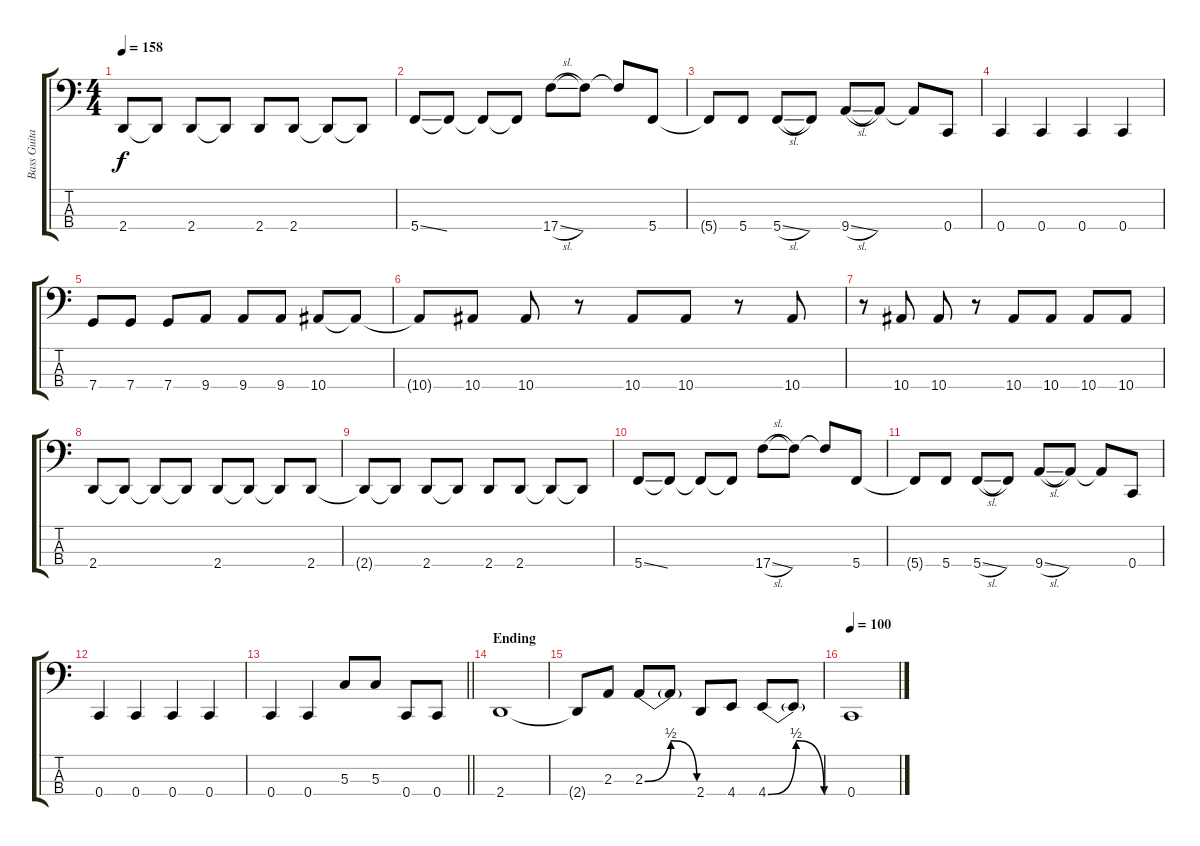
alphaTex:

\track ("Bass Guitar" "Bass Guita") {instrument electricbassfinger}
\staff {score tabs}
\tuning (F2 C2 G1 C1) {hide}
\ts (4 4)
\tempo 158
\clef f4
\ks c
2.4{t}.8{dy f} 2.4{t}.8 2.4.8 2.4{t}.8 2.4.8 2.4.8 2.4{t}.8 2.4{t}.8 |
5.4{ss}.8 5.4{t}.8 5.4{t}.8 5.4{t}.8 17.4{sl}.8 17.4{t}.8 17.4{t}.8 5.4.8 |
5.4{t}.8 5.4.8 5.4{sl}.8 5.4{t}.8 9.4{sl}.8 9.4{t}.8 9.4{t}.8 0.4.8 |
0.4.4 0.4.4 0.4.4 0.4.4 |
7.4.8 7.4.8 7.4.8 9.4.8 9.4.8 9.4.8 10.4.8 10.4{t}.8 |
10.4{t}.8 10.4.8 10.4.8 r.8 10.4.8 10.4.8 r.8 10.4.8 |
r.8 10.4.8 10.4.8 r.8 10.4.8 10.4.8 10.4.8 10.4.8 |
2.4.8 2.4{t}.8 2.4{t}.8 2.4{t}.8 2.4.8 2.4{t}.8 2.4{t}.8 2.4.8 |
2.4{t}.8 2.4{t}.8 2.4.8 2.4{t}.8 2.4.8 2.4.8 2.4{t}.8 2.4{t}.8 |
5.4{ss}.8 5.4{t}.8 5.4{t}.8 5.4{t}.8 17.4{sl}.8 17.4{t}.8 17.4{t}.8 5.4.8 |
5.4{t}.8 5.4.8 5.4{sl}.8 5.4{t}.8 9.4{sl}.8 9.4{t}.8 9.4{t}.8 0.4.8 |
0.4.4 0.4.4 0.4.4 0.4.4 |
\barLineRight lightlight
0.4.4 0.4.4 5.3.8 5.3.8 0.4.8 0.4.8 |
\section ("" "Ending")
2.4.1 |
2.4{t}.8 2.3.8 2.3{be (bendrelease 0 0 30 2 30 2 60 0)}.8 2.3{t}.8 2.4.8 4.4.8 4.4{be (bendrelease 0 0 30 2 30 2 60 0)}.8 4.4{t}.8 |
\tempo 100
0.4.1
